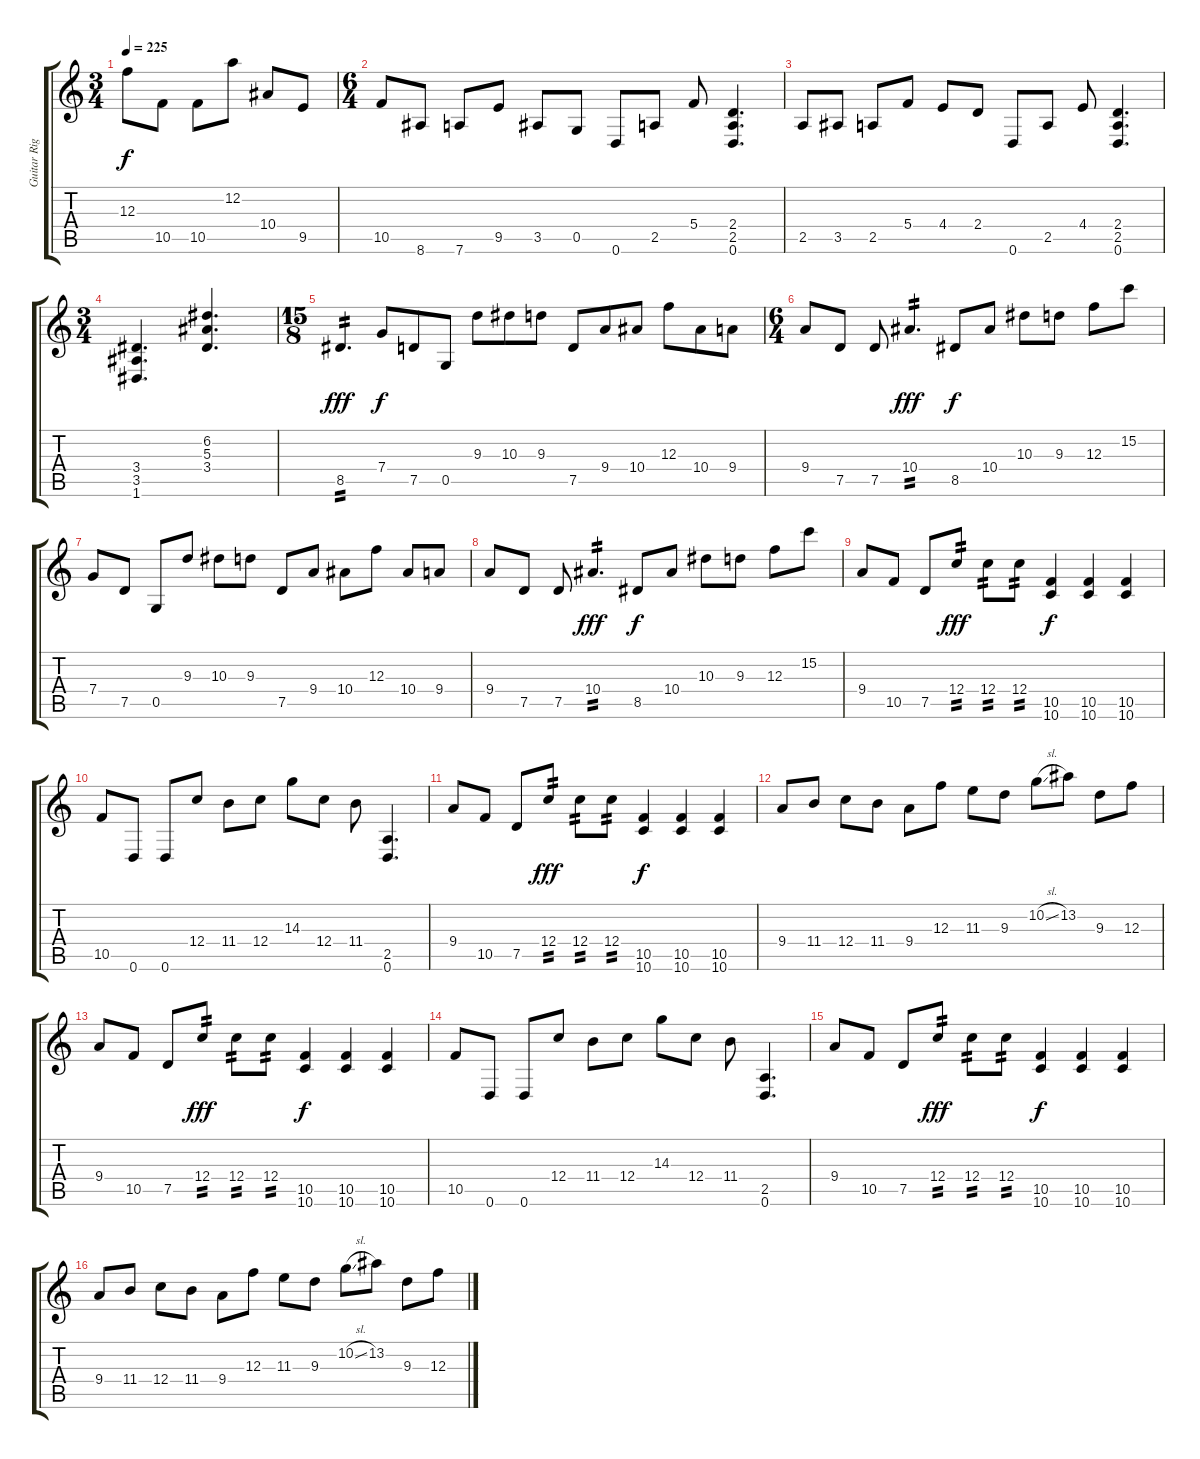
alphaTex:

\track ("Guitar Right" "Guitar Rig") {instrument distortionguitar}
\staff {score tabs}
\tuning (D4 A3 F3 C3 G2 D2) {hide}
\ts (3 4)
\tempo 225
\clef g2
\ks c
12.3.8{dy f} 10.5.8 10.5.8 12.2.8 10.4.8 9.5.8 |
\ts (6 4)
10.5.8 8.6.8 7.6.8 9.5.8 3.5.8 0.5.8 0.6.8 2.5.8 5.4.8 (2.4 2.5 0.6).4{d} |
2.5.8 3.5.8 2.5.8 5.4.8 4.4.8 2.4.8 0.6.8 2.5.8 4.4.8 (2.4 2.5 0.6).4{d} |
\ts (3 4)
(3.4 3.5 1.6).4{d} (6.2 5.3 3.4).4{d} |
\ts (15 8)
8.5.4{d tp 2 dy fff} 7.4.8{dy f} 7.5.8 0.5.8 9.3.8 10.3.8 9.3.8 7.5.8 9.4.8 10.4.8 12.3.8 10.4.8 9.4.8 |
\ts (6 4)
9.4.8 7.5.8 7.5.8 10.4.4{d tp 2 dy fff} 8.5.8{dy f} 10.4.8 10.3.8 9.3.8 12.3.8 15.2.8 |
7.4.8 7.5.8 0.5.8 9.3.8 10.3.8 9.3.8 7.5.8 9.4.8 10.4.8 12.3.8 10.4.8 9.4.8 |
9.4.8 7.5.8 7.5.8 10.4.4{d tp 2 dy fff} 8.5.8{dy f} 10.4.8 10.3.8 9.3.8 12.3.8 15.2.8 |
9.4.8 10.5.8 7.5.8 12.4.8{tp 2 dy fff} 12.4.8{tp 2} 12.4.8{tp 2} (10.5 10.6).4{dy f} (10.5 10.6).4 (10.5 10.6).4 |
10.5.8 0.6.8 0.6.8 12.4.8 11.4.8 12.4.8 14.3.8 12.4.8 11.4.8 (2.5 0.6).4{d} |
9.4.8 10.5.8 7.5.8 12.4.8{tp 2 dy fff} 12.4.8{tp 2} 12.4.8{tp 2} (10.5 10.6).4{dy f} (10.5 10.6).4 (10.5 10.6).4 |
9.4.8 11.4.8 12.4.8 11.4.8 9.4.8 12.3.8 11.3.8 9.3.8 10.2{sl}.8 13.2.8 9.3.8 12.3.8 |
9.4.8 10.5.8 7.5.8 12.4.8{tp 2 dy fff} 12.4.8{tp 2} 12.4.8{tp 2} (10.5 10.6).4{dy f} (10.5 10.6).4 (10.5 10.6).4 |
10.5.8 0.6.8 0.6.8 12.4.8 11.4.8 12.4.8 14.3.8 12.4.8 11.4.8 (2.5 0.6).4{d} |
9.4.8 10.5.8 7.5.8 12.4.8{tp 2 dy fff} 12.4.8{tp 2} 12.4.8{tp 2} (10.5 10.6).4{dy f} (10.5 10.6).4 (10.5 10.6).4 |
9.4.8 11.4.8 12.4.8 11.4.8 9.4.8 12.3.8 11.3.8 9.3.8 10.2{sl}.8 13.2.8 9.3.8 12.3.8
